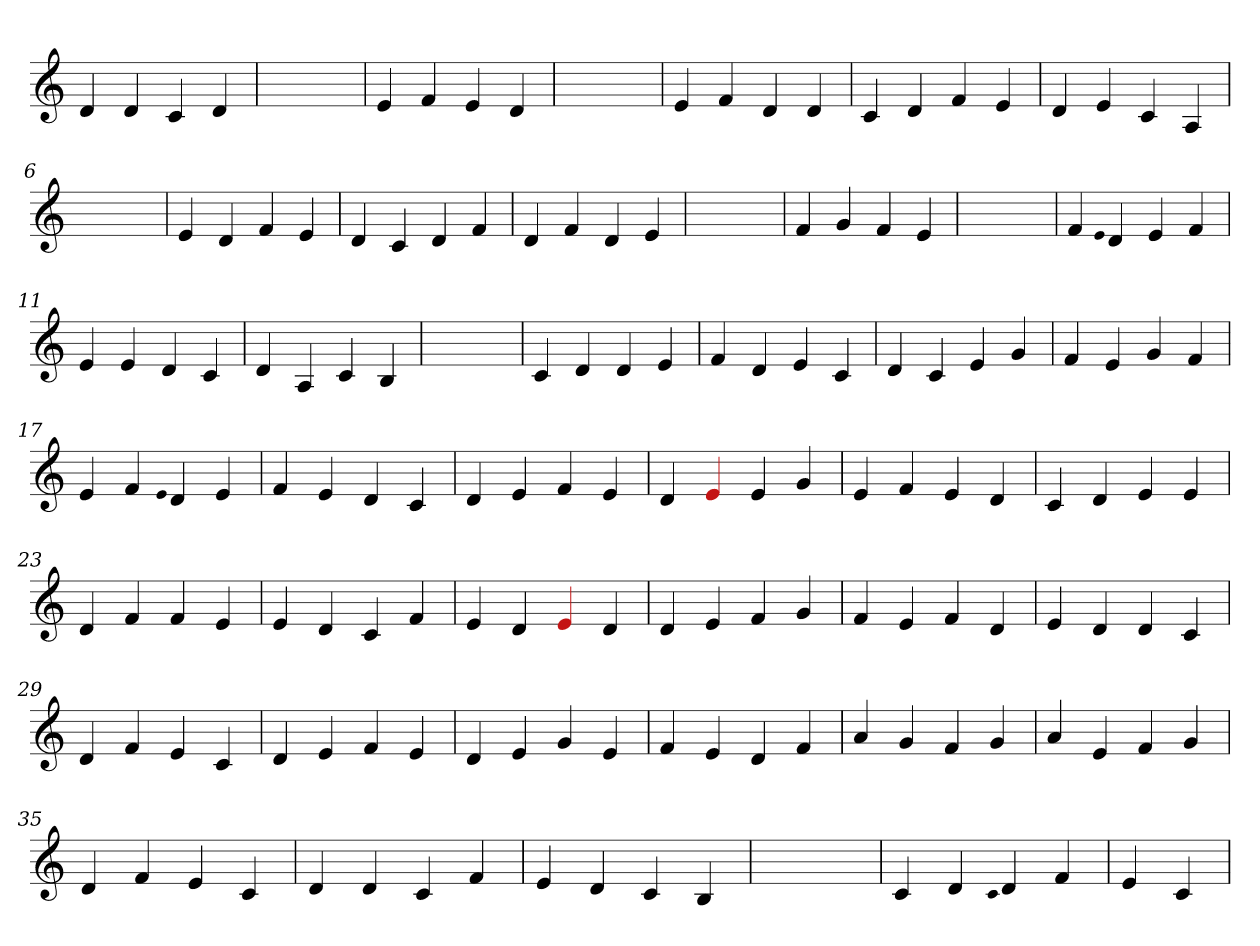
**kern
*part1
*staff1
*clefG2
=1
4d
4d
4c
4d
=2
1ryy
=2
4e
4f
4e
4d
=3
1ryy
=3
4e
4f
4d
4d
=4
4c
4d
4f
4e
=5
4d
4e
4c
4A
=6
1ryy
=6
4e
4d
4f
4e
=7
4d
4c
4d
4f
=8
4d
4f
4d
4e
=9
1ryy
=9
4f
4g
4f
4e
=10
1ryy
=10
4f
qqe
4d
4e
4f
=11
4e
4e
4d
4c
=12
4d
4A
4c
4B
=13
1ryy
=13
4c
4d
4d
4e
=14
4f
4d
4e
4c
=15
4d
4c
4e
4g
=16
4f
4e
4g
4f
=17
4e
4f
qqe
4d
4e
=18
4f
4e
4d
4c
=19
4d
4e
4f
4e
=20
4d
4Re
4e
4g
=21
4e
4f
4e
4d
=22
4c
4d
4e
4e
=23
4d
4f
4f
4e
=24
4e
4d
4c
4f
=25
4e
4d
4Re
4d
=26
4d
4e
4f
4g
=27
4f
4e
4f
4d
=28
4e
4d
4d
4c
=29
4d
4f
4e
4c
=30
4d
4e
4f
4e
=31
4d
4e
4g
4e
=32
4f
4e
4d
4f
=33
4a
4g
4f
4g
=34
4a
4e
4f
4g
=35
4d
4f
4e
4c
=36
4d
4d
4c
4f
=37
4e
4d
4c
4B
=38
1ryy
=38
4c
4d
qqc
4d
4f
=39
4e
4c
=
*-
